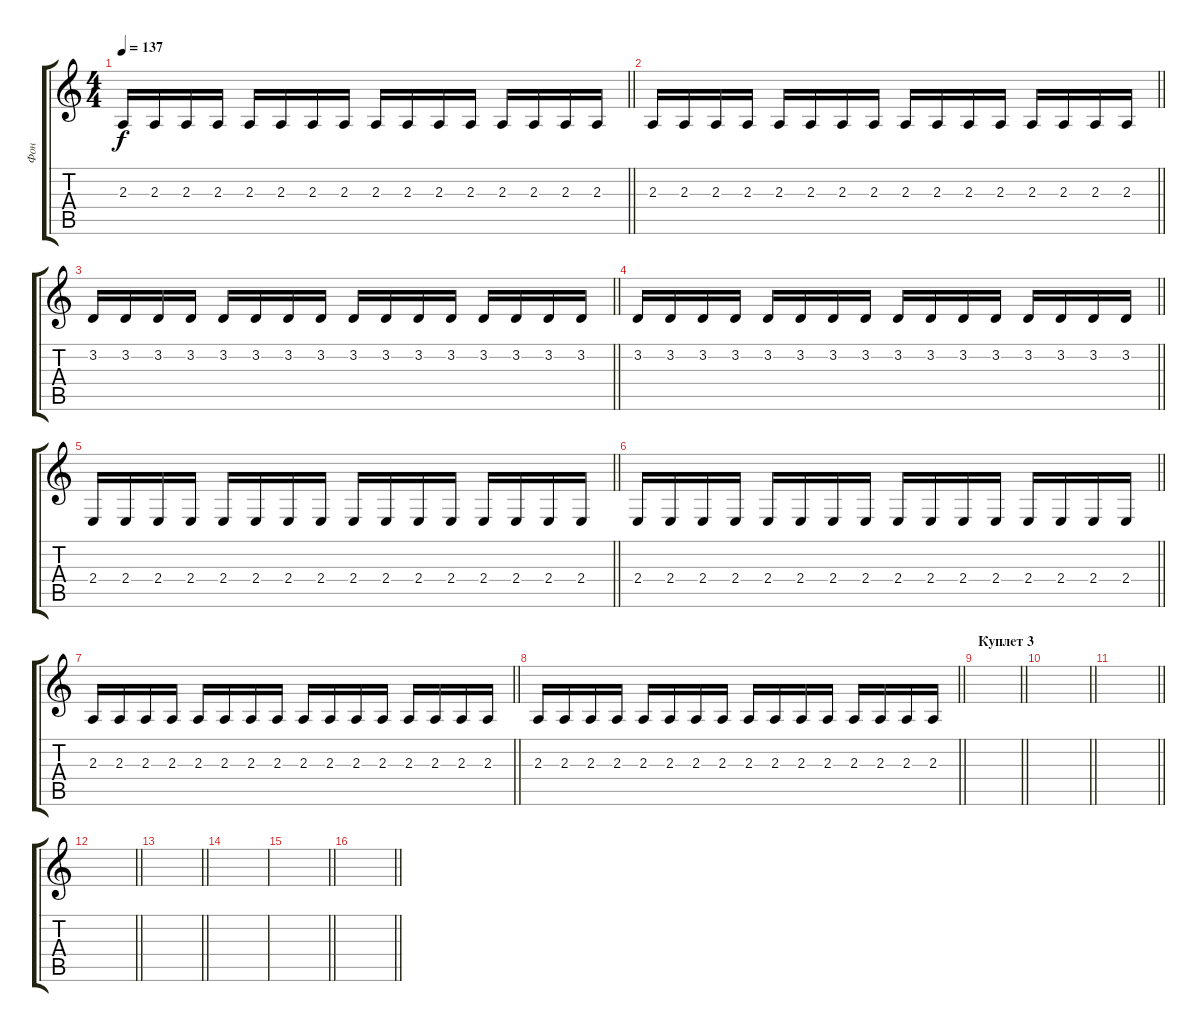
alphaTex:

\track ("Фон" "Фон") {instrument synthstrings1}
\staff {score tabs}
\tuning (E4 B3 G3 D3 A2 E2) {hide}
\ts (4 4)
\tempo 137
\clef g2
\barLineRight lightlight
\ks c
2.3.16{dy f} 2.3.16 2.3.16 2.3.16 2.3.16 2.3.16 2.3.16 2.3.16 2.3.16 2.3.16 2.3.16 2.3.16 2.3.16 2.3.16 2.3.16 2.3.16 |
\barLineRight lightlight
2.3.16 2.3.16 2.3.16 2.3.16 2.3.16 2.3.16 2.3.16 2.3.16 2.3.16 2.3.16 2.3.16 2.3.16 2.3.16 2.3.16 2.3.16 2.3.16 |
\barLineRight lightlight
3.2.16 3.2.16 3.2.16 3.2.16 3.2.16 3.2.16 3.2.16 3.2.16 3.2.16 3.2.16 3.2.16 3.2.16 3.2.16 3.2.16 3.2.16 3.2.16 |
\barLineRight lightlight
3.2.16 3.2.16 3.2.16 3.2.16 3.2.16 3.2.16 3.2.16 3.2.16 3.2.16 3.2.16 3.2.16 3.2.16 3.2.16 3.2.16 3.2.16 3.2.16 |
\barLineRight lightlight
2.4.16 2.4.16 2.4.16 2.4.16 2.4.16 2.4.16 2.4.16 2.4.16 2.4.16 2.4.16 2.4.16 2.4.16 2.4.16 2.4.16 2.4.16 2.4.16 |
\barLineRight lightlight
2.4.16 2.4.16 2.4.16 2.4.16 2.4.16 2.4.16 2.4.16 2.4.16 2.4.16 2.4.16 2.4.16 2.4.16 2.4.16 2.4.16 2.4.16 2.4.16 |
\barLineRight lightlight
2.3.16 2.3.16 2.3.16 2.3.16 2.3.16 2.3.16 2.3.16 2.3.16 2.3.16 2.3.16 2.3.16 2.3.16 2.3.16 2.3.16 2.3.16 2.3.16 |
\barLineRight lightlight
2.3.16 2.3.16 2.3.16 2.3.16 2.3.16 2.3.16 2.3.16 2.3.16 2.3.16 2.3.16 2.3.16 2.3.16 2.3.16 2.3.16 2.3.16 2.3.16 |
\section ("" "Куплет 3")
\barLineRight lightlight
|
\barLineRight lightlight
|
\barLineRight lightlight
|
\barLineRight lightlight
|
\barLineRight lightlight
|
|
\barLineRight lightlight
|
\barLineRight lightlight
